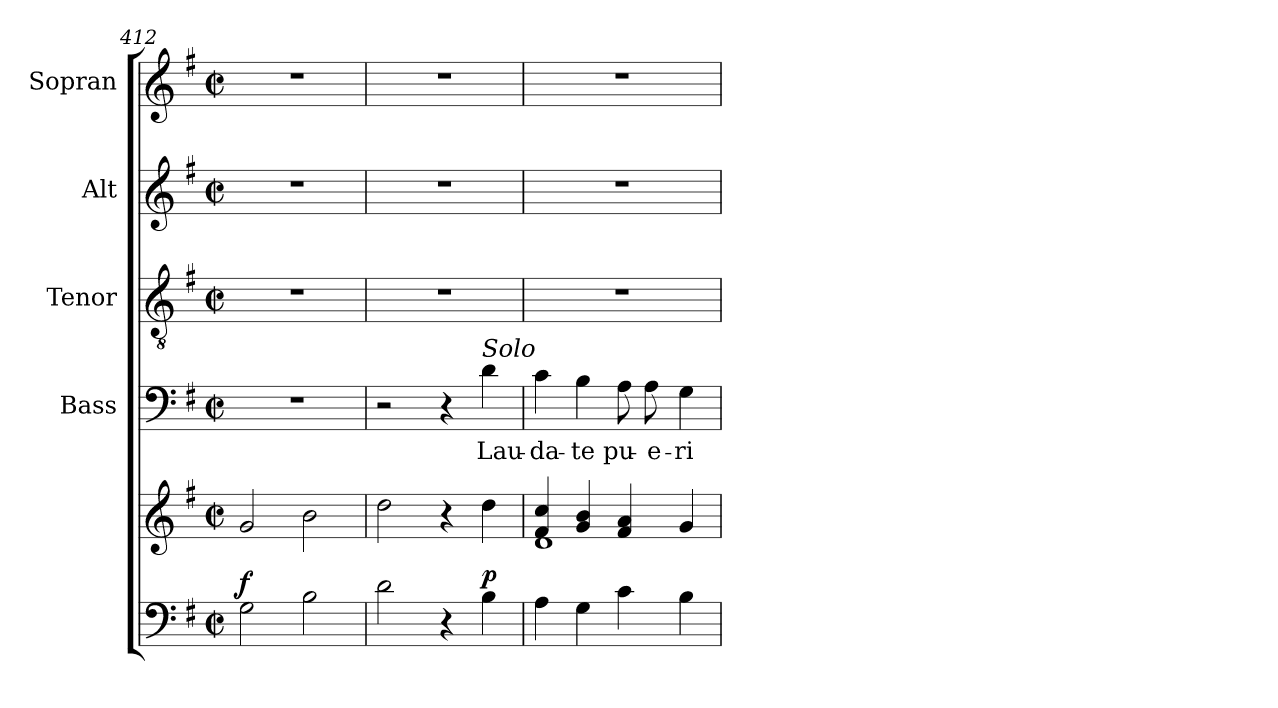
**kern	**kern	**dynam	**kern	**text	**kern	**kern	**kern
*part5	*part5	*part5	*part4	*part4	*part3	*part2	*part1
*staff6	*staff5	*staff5/6	*staff4	*staff4	*staff3	*staff2	*staff1
*	*	*	*I"Bass	*	*I"Tenor	*I"Alt	*I"Sopran
*	*	*	*I'B.	*	*I'T.	*I'A.	*I'S.
*clefF4	*clefG2	*	*clefF4	*	*clefGv2	*clefG2	*clefG2
*k[f#]	*k[f#]	*	*k[f#]	*	*k[f#]	*k[f#]	*k[f#]
*G:	*G:	*	*G:	*	*G:	*G:	*G:
*M2/2	*M2/2	*	*M2/2	*	*M2/2	*M2/2	*M2/2
*met(c|)	*met(c|)	*	*met(c|)	*	*met(c|)	*met(c|)	*met(c|)
=412	=412	=412	=412	=412	=412	=412	=412
!	!	!LO:DY:a=2	!	!	!	!	!
2G\	2g/	f	1r	.	1r	1r	1r
2B\	2b\	.	.	.	.	.	.
=413	=413	=413	=413	=413	=413	=413	=413
2d\	2dd\	.	2r	.	1r	1r	1r
4r	4r	.	4r	.	.	.	.
!	!	!	!LO:TX:a:i:t=Solo	!	!	!	!
!	!	!LO:DY:a=2	!	!LO:LY:b	!	!	!
4B\	4dd\	p	4d\	Lau-	.	.	.
=414	=414	=414	=414	=414	=414	=414	=414
*	*^	*	*	*	*	*	*
!	!	!	!	!	!LO:LY:b	!	!	!
4A\	4f#/ 4cc/	1d	.	4c\	-da-	1r	1r	1r
!	!	!	!	!	!LO:LY:b	!	!	!
4G\	4g/ 4b/	.	.	4B\	-te	.	.	.
!	!	!	!	!	!LO:LY:b	!	!	!
4c\	4f#/ 4a/	.	.	8A\	pu-	.	.	.
!	!	!	!	!	!LO:LY:b	!	!	!
.	.	.	.	8A\	-e-	.	.	.
!	!	!	!	!	!LO:LY:b	!	!	!
4B\	4g/	.	.	4G\	-ri	.	.	.
*	*v	*v	*	*	*	*	*	*
=	=	=	=	=	=	=	=
*-	*-	*-	*-	*-	*-	*-	*-
